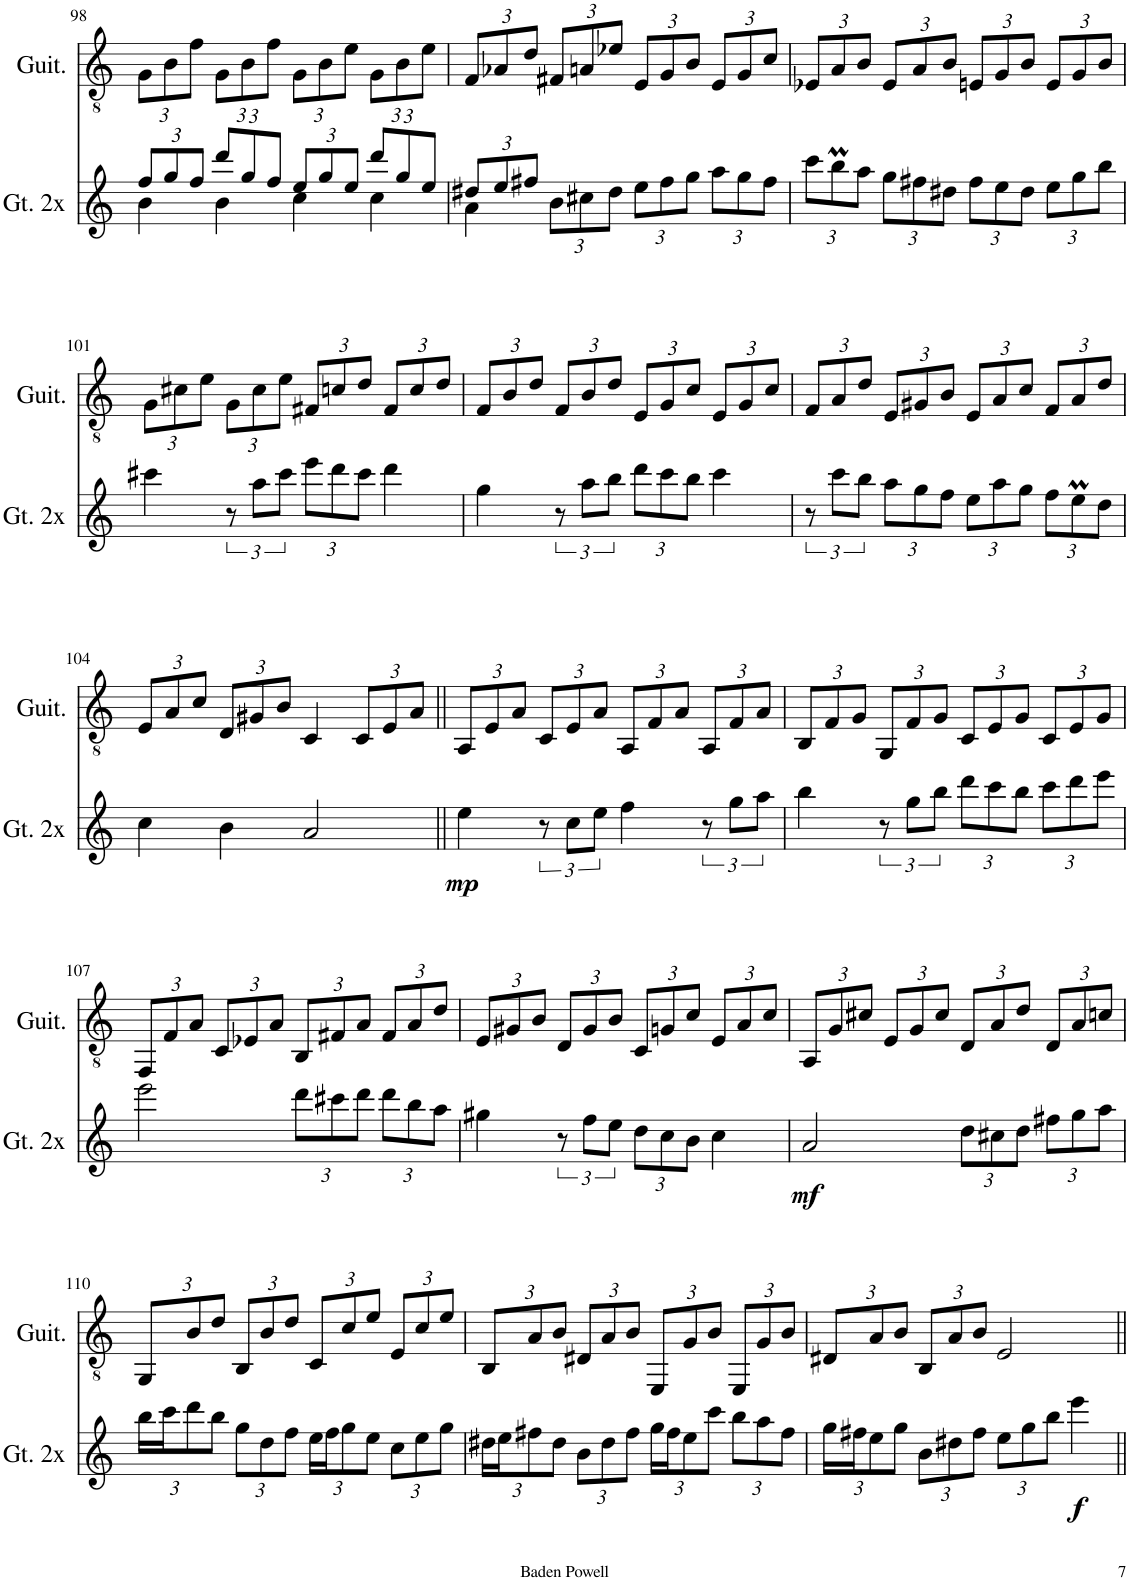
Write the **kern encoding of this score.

**kern	**dynam	**kern
*part2	*part2	*part1
*staff2	*staff2	*staff1
*I"Guitar (2x speed)	*	*I"Guitar
*I'Gt. 2x	*	*I'Guit.
!!LO:PB:g=z
*clefG2	*	*clefGv2
*k[]	*	*k[]
*M4/4	*	*M4/4
*Xbrackettup	*	*Xbrackettup
=98	=98	=98
*^	*	*
12ff/L	4b\	.	12G\L
12gg/	.	.	12B\
12ff/J	.	.	12f\J
12ddd/L	4b\	.	12G\L
12gg/	.	.	12B\
12ff/J	.	.	12f\J
12ee/L	4cc\	.	12G\L
12gg/	.	.	12B\
12ee/J	.	.	12e\J
12ddd/L	4cc\	.	12G\L
12gg/	.	.	12B\
12ee/J	.	.	12e\J
=99	=99	=99	=99
12dd#X/L	4a\	.	12F/L
12ee/	.	.	12A-X/
12ff#X/J	.	.	12d/J
12b\L	2.ryy	.	12F#X/L
12cc#X\	.	.	12An/
12dd#\J	.	.	12e-X/J
12ee\L	.	.	12E/L
12ff#\	.	.	12G/
12gg\J	.	.	12B/J
12aa\L	.	.	12E/L
12gg\	.	.	12G/
12ff#\J	.	.	12c/J
*v	*v	*	*
=100	=100	=100
12ccc\L	.	12E-X/L
12bbm\	.	12A/
12aa\J	.	12B/J
12gg\L	.	12E-/L
12ff#X\	.	12A/
12dd#X\J	.	12B/J
12ff#\L	.	12En/L
12ee\	.	12G/
12dd#\J	.	12B/J
12ee\L	.	12E/L
12gg\	.	12G/
12bb\J	.	12B/J
!!LO:LB:g=z
=101	=101	=101
4ccc#X\	.	12G\L
.	.	12c#X\
.	.	12e\J
*brackettup	*	*
12r	.	12G\L
12aa\L	.	12c#\
12ccc#\J	.	12e\J
*Xbrackettup	*	*
12eee\L	.	12F#X/L
12ddd\	.	12cn/
12ccc#\J	.	12d/J
4ddd\	.	12F#/L
.	.	12c/
.	.	12d/J
=102	=102	=102
4gg\	.	12F/L
.	.	12B/
.	.	12d/J
*brackettup	*	*
12r	.	12F/L
12aa\L	.	12B/
12bb\J	.	12d/J
*Xbrackettup	*	*
12ddd\L	.	12E/L
12ccc\	.	12G/
12bb\J	.	12c/J
4ccc\	.	12E/L
.	.	12G/
.	.	12c/J
=103	=103	=103
*brackettup	*	*
12r	.	12F/L
12ccc\L	.	12A/
12bb\J	.	12d/J
*Xbrackettup	*	*
12aa\L	.	12E/L
12gg\	.	12G#X/
12ff\J	.	12B/J
12ee\L	.	12E/L
12aa\	.	12A/
12gg\J	.	12c/J
12ff\L	.	12F/L
12eem\	.	12A/
12dd\J	.	12d/J
!!LO:LB:g=z
=104	=104	=104
4cc\	.	12E/L
.	.	12A/
.	.	12c/J
4b\	.	12D/L
.	.	12G#X/
.	.	12B/J
2a/	.	4C/
.	.	12C/L
.	.	12E/
.	.	12A/J
=105||	=105||	=105||
!	!LO:DY:b	!
4ee\	mp	12AA/L
.	.	12E/
.	.	12A/J
*brackettup	*	*
12r	.	12C/L
12cc\L	.	12E/
12ee\J	.	12A/J
4ff\	.	12AA/L
.	.	12F/
.	.	12A/J
12r	.	12AA/L
12gg\L	.	12F/
12aa\J	.	12A/J
=106	=106	=106
4bb\	.	12BB/L
.	.	12F/
.	.	12G/J
12r	.	12GG/L
12gg\L	.	12F/
12bb\J	.	12G/J
*Xbrackettup	*	*
12ddd\L	.	12C/L
12ccc\	.	12E/
12bb\J	.	12G/J
12ccc\L	.	12C/L
12ddd\	.	12E/
12eee\J	.	12G/J
!!LO:LB:g=z
=107	=107	=107
2eee\	.	12FF/L
.	.	12F/
.	.	12A/J
.	.	12C/L
.	.	12E-X/
.	.	12A/J
12ddd\L	.	12BB/L
12ccc#X\	.	12F#X/
12ddd\J	.	12A/J
12ddd\L	.	12F#/L
12bb\	.	12A/
12aa\J	.	12d/J
=108	=108	=108
4gg#X\	.	12E/L
.	.	12G#X/
.	.	12B/J
*brackettup	*	*
12r	.	12D/L
12ff\L	.	12G#/
12ee\J	.	12B/J
*Xbrackettup	*	*
12dd\L	.	12C/L
12cc\	.	12Gn/
12b\J	.	12c/J
4cc\	.	12E/L
.	.	12A/
.	.	12c/J
=109	=109	=109
!	!LO:DY:b	!
2a/	mf	12AA/L
.	.	12G/
.	.	12c#X/J
.	.	12E/L
.	.	12G/
.	.	12c#/J
12dd\L	.	12D/L
12cc#X\	.	12A/
12dd\J	.	12d/J
12ff#X\L	.	12D/L
12gg\	.	12A/
12aa\J	.	12cn/J
!!LO:LB:g=z
=110	=110	=110
24bb\LL	.	12GG/L
24ccc\J	.	.
12ddd\	.	12B/
12bb\J	.	12d/J
12gg\L	.	12BB/L
12dd\	.	12B/
12ff\J	.	12d/J
24ee\LL	.	12C/L
24ff\J	.	.
12gg\	.	12c/
12ee\J	.	12e/J
12cc\L	.	12E/L
12ee\	.	12c/
12gg\J	.	12e/J
=111	=111	=111
24dd#X\LL	.	12BB/L
24ee\J	.	.
12ff#X\	.	12A/
12dd#\J	.	12B/J
12b\L	.	12D#X/L
12dd#\	.	12A/
12ff#\J	.	12B/J
24gg\LL	.	12EE/L
24ff#\J	.	.
12ee\	.	12G/
12ccc\J	.	12B/J
12bb\L	.	12EE/L
12aa\	.	12G/
12ff#\J	.	12B/J
=112	=112	=112
24gg\LL	.	12D#X/L
24ff#X\J	.	.
12ee\	.	12A/
12gg\J	.	12B/J
12b\L	.	12BB/L
12dd#X\	.	12A/
12ff#\J	.	12B/J
12ee\L	.	2E/
12gg\	.	.
12bb\J	.	.
!	!LO:DY:b	!
4eee\	f	.
=||	=||	=||
*-	*-	*-
